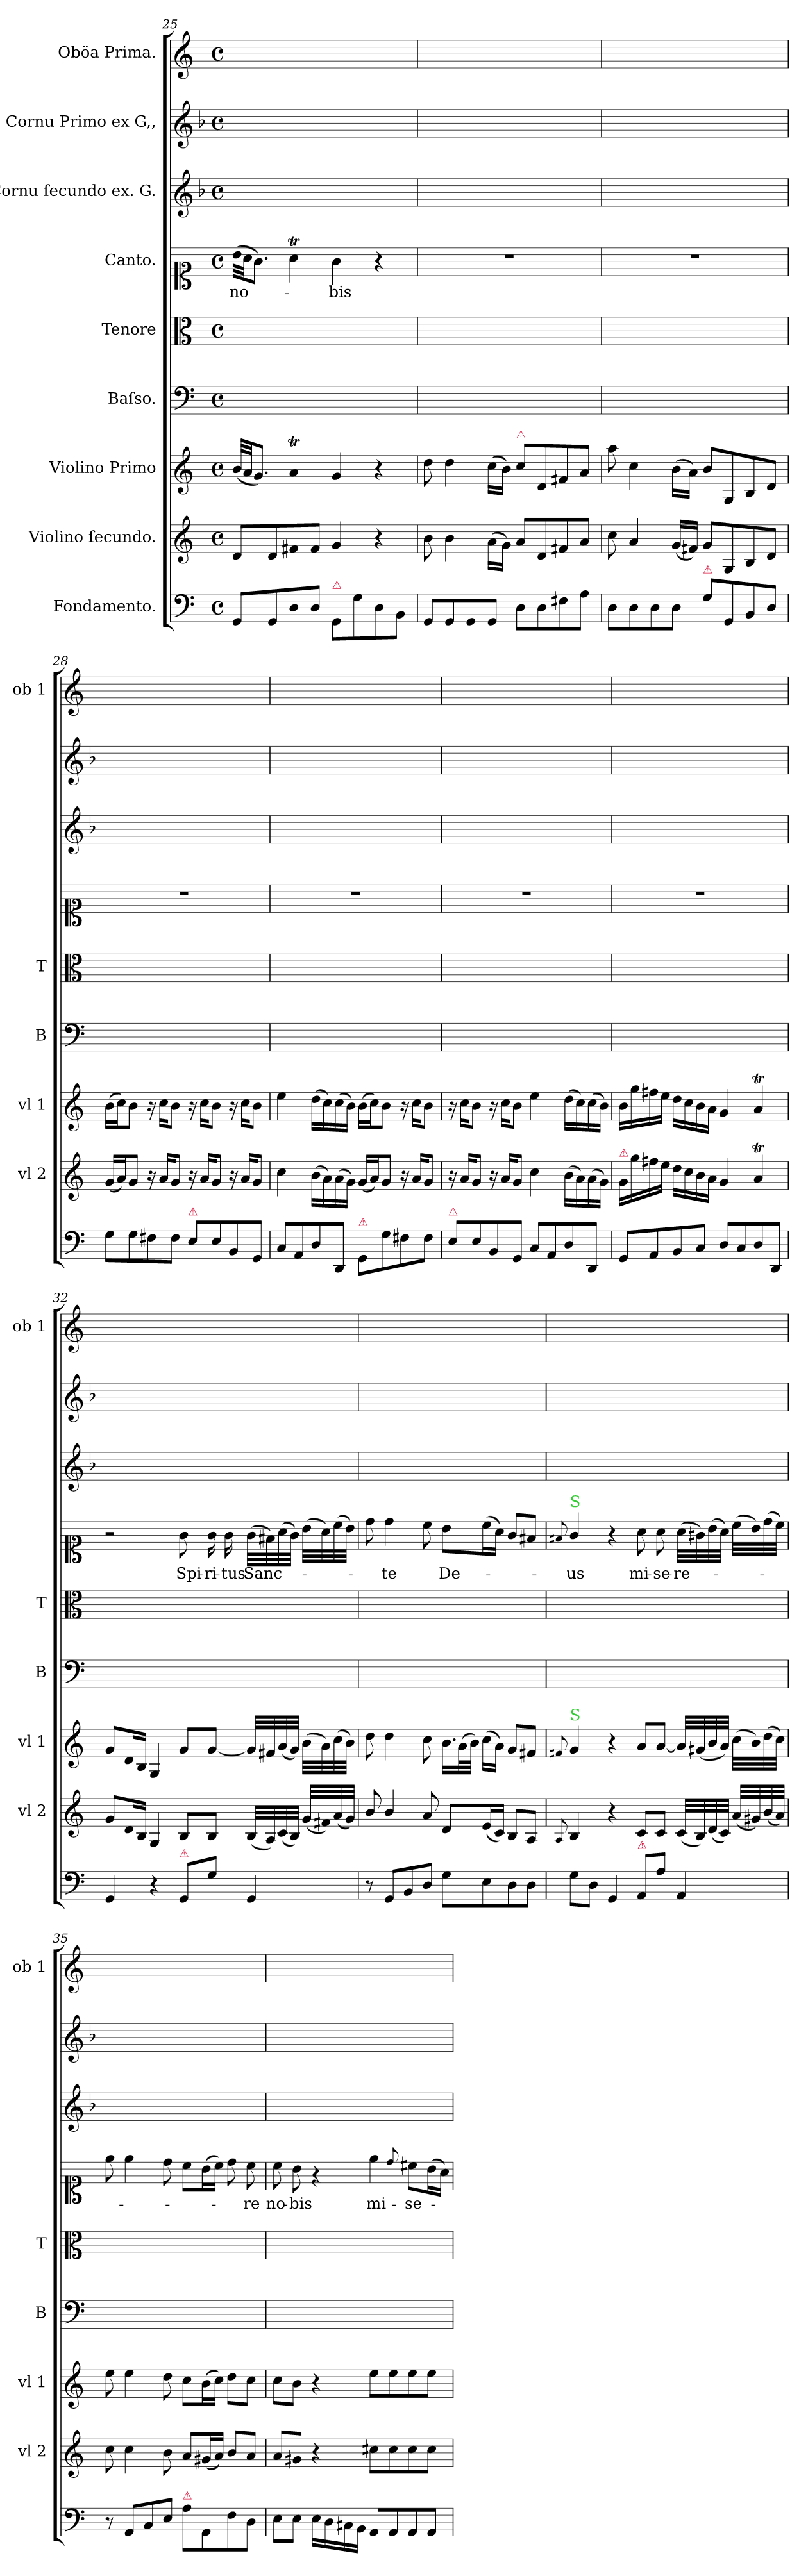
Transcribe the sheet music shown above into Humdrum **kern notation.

**kern	**dynam	**kern	**dynam	**kern	**dynam	**kern	**kern	**kern	**text	**kern	**kern	**kern
*part9	*part9	*part8	*part8	*part7	*part7	*part6	*part5	*part4	*part4	*part3	*part2	*part1
*staff9	*staff9	*staff8	*staff8	*staff7	*staff7	*staff6	*staff5	*staff4	*staff4	*staff3	*staff2	*staff1
*I"Fondamento.	*	*I"Violino ſecundo.	*	*I"Violino Primo	*	*I"Baſso.	*I"Tenore	*I"Canto.	*	*I"Cornu ſecundo ex. G.	*I"Cornu Primo ex G,,	*I"Oböa Prima.
*	*	*I'vl 2	*	*I'vl 1	*	*I'B	*I'T	*	*	*	*	*I'ob 1
*clefF4	*	*clefG2	*	*clefG2	*	*clefF4	*clefC3	*clefC1	*	*clefG2	*clefG2	*clefG2
*	*	*	*	*	*	*	*	*	*	*ITrd3c5	*ITrd3c5	*
*k[]	*	*k[]	*	*k[]	*	*k[]	*k[]	*k[]	*	*k[]	*k[]	*k[]
*C:	*	*C:	*	*C:	*	*C:	*C:	*C:	*	*C:	*C:	*C:
*M4/4	*	*M4/4	*	*M4/4	*	*M4/4	*M4/4	*M4/4	*	*M4/4	*M4/4	*M4/4
*met(c)	*	*met(c)	*	*met(c)	*	*met(c)	*met(c)	*met(c)	*	*met(c)	*met(c)	*met(c)
=25	=25	=25	=25	=25	=25	=25	=25	=25	=25	=25	=25	=25
8GG/L	.	8d/L	.	(32b/LLL	.	1ryy	1ryy	(32b\LLL	no-	1ryy	1ryy	1ryy
.	.	.	.	32a/JJ	.	.	.	32a\JJ	.	.	.	.
.	.	.	.	8.g/J)	.	.	.	8.g\J)	.	.	.	.
8GG/	.	8d/	.	.	.	.	.	.	.	.	.	.
8D/	.	8f#X/	.	4aT/	.	.	.	4aT\	.	.	.	.
8D/J	.	8f#/J	.	.	.	.	.	.	.	.	.	.
!LO:TX:a:color=crimson:t=⚠	!	!	!	!	!	!	!	!	!	!	!	!
8GG/L	.	4g/	.	4g/	.	.	.	4g\	-bis	.	.	.
8G\	.	.	.	.	.	.	.	.	.	.	.	.
8D\	.	4r	.	4r	.	.	.	4r	.	.	.	.
!	!LO:DY:a	!	!	!	!	!	!	!	!	!	!	!
8BB\J	for&colon;	.	.	.	.	.	.	.	.	.	.	.
=26	=26	=26	=26	=26	=26	=26	=26	=26	=26	=26	=26	=26
!	!	!	!LO:DY:a	!	!LO:DY:a	!	!	!	!	!	!	!
8GG/L	.	8b\	for&colon;	8dd\	for	1ryy	1ryy	1r	.	1ryy	1ryy	1ryy
8GG/	.	4b\	.	4dd\	.	.	.	.	.	.	.	.
8GG/	.	.	.	.	.	.	.	.	.	.	.	.
8GG/J	.	(16a\LL	.	(16cc\LL	.	.	.	.	.	.	.	.
.	.	16g\JJ)	.	16b\JJ)	.	.	.	.	.	.	.	.
!	!	!	!	!LO:TX:a:color=crimson:t=⚠	!	!	!	!	!	!	!	!
8D\L	.	8a/L	.	8cc\L	.	.	.	.	.	.	.	.
8D\	.	8d/	.	8d/	.	.	.	.	.	.	.	.
8F#X\	.	8f#X/	.	8f#X/	.	.	.	.	.	.	.	.
8A\J	.	8a/J	.	8a/J	.	.	.	.	.	.	.	.
=27	=27	=27	=27	=27	=27	=27	=27	=27	=27	=27	=27	=27
8D\L	.	8cc\	.	8aa\	.	1ryy	1ryy	1r	.	1ryy	1ryy	1ryy
8D\	.	4a/	.	4cc\	.	.	.	.	.	.	.	.
8D\	.	.	.	.	.	.	.	.	.	.	.	.
8D\J	.	(16g/LL	.	(16b\LL	.	.	.	.	.	.	.	.
.	.	16f#X/JJ)	.	16a\JJ)	.	.	.	.	.	.	.	.
!LO:TX:a:color=crimson:t=⚠	!	!	!	!	!	!	!	!	!	!	!	!
8G\L	.	8g/L	.	8b/L	.	.	.	.	.	.	.	.
8GG/	.	8G/	.	8G/	.	.	.	.	.	.	.	.
8BB/	.	8B/	.	8B/	.	.	.	.	.	.	.	.
8D/J	.	8d/J	.	8d/J	.	.	.	.	.	.	.	.
=28	=28	=28	=28	=28	=28	=28	=28	=28	=28	=28	=28	=28
8G\L	.	(16g/LL	.	(16b\LL	.	1ryy	1ryy	1r	.	1ryy	1ryy	1ryy
.	.	16a/J)	.	16cc\J)	.	.	.	.	.	.	.	.
8G\	.	8g/J	.	8b\J	.	.	.	.	.	.	.	.
8F#X\	.	16r	.	16r	.	.	.	.	.	.	.	.
.	.	16a/KL	.	16cc\KL	.	.	.	.	.	.	.	.
8F#\J	.	8g/J	.	8b\J	.	.	.	.	.	.	.	.
!LO:TX:a:color=crimson:t=⚠	!	!	!	!	!	!	!	!	!	!	!	!
8E\L	.	16r	.	16r	.	.	.	.	.	.	.	.
.	.	16a/KL	.	16cc\KL	.	.	.	.	.	.	.	.
8E\	.	8g/J	.	8b\J	.	.	.	.	.	.	.	.
8BB/	.	16r	.	16r	.	.	.	.	.	.	.	.
.	.	16a/KL	.	16cc\KL	.	.	.	.	.	.	.	.
8GG/J	.	8g/J	.	8b\J	.	.	.	.	.	.	.	.
=29	=29	=29	=29	=29	=29	=29	=29	=29	=29	=29	=29	=29
8C/L	.	4cc\	.	4ee\	.	1ryy	1ryy	1r	.	1ryy	1ryy	1ryy
8AA/	.	.	.	.	.	.	.	.	.	.	.	.
8D/	.	(16b\LL	.	(16dd\LL	.	.	.	.	.	.	.	.
.	.	16a\)	.	16cc\)	.	.	.	.	.	.	.	.
8DD/J	.	(16a\	.	(16cc\	.	.	.	.	.	.	.	.
.	.	16g\JJ)	.	16b\JJ)	.	.	.	.	.	.	.	.
!LO:TX:a:color=crimson:t=⚠	!	!	!	!	!	!	!	!	!	!	!	!
!	!LO:DY:a	!	!LO:DY:a	!	!LO:DY:a	!	!	!	!	!	!	!
8GG/L	pia	(16g/LL	pia&colon;	(16b\LL	pia.	.	.	.	.	.	.	.
.	.	16a/J)	.	16cc\J)	.	.	.	.	.	.	.	.
8G\	.	8g/J	.	8b\J	.	.	.	.	.	.	.	.
8F#X\	.	16r	.	16r	.	.	.	.	.	.	.	.
.	.	16a/KL	.	16cc\KL	.	.	.	.	.	.	.	.
8F#\J	.	8g/J	.	8b\J	.	.	.	.	.	.	.	.
=30	=30	=30	=30	=30	=30	=30	=30	=30	=30	=30	=30	=30
!LO:TX:a:color=crimson:t=⚠	!	!	!	!	!	!	!	!	!	!	!	!
8E\L	.	16r	.	16r	.	1ryy	1ryy	1r	.	1ryy	1ryy	1ryy
.	.	16a/KL	.	16cc\KL	.	.	.	.	.	.	.	.
8E\	.	8g/J	.	8b\J	.	.	.	.	.	.	.	.
8BB/	.	16r	.	16r	.	.	.	.	.	.	.	.
.	.	16a/KL	.	16cc\KL	.	.	.	.	.	.	.	.
8GG/J	.	8g/J	.	8b\J	.	.	.	.	.	.	.	.
8C/L	.	4cc\	.	4ee\	.	.	.	.	.	.	.	.
8AA/	.	.	.	.	.	.	.	.	.	.	.	.
8D/	.	(16b\LL	.	(16dd\LL	.	.	.	.	.	.	.	.
.	.	16a\)	.	16cc\)	.	.	.	.	.	.	.	.
8DD/J	.	(16a\	.	(16cc\	.	.	.	.	.	.	.	.
.	.	16g\JJ)	.	16b\JJ)	.	.	.	.	.	.	.	.
=31	=31	=31	=31	=31	=31	=31	=31	=31	=31	=31	=31	=31
!	!	!LO:TX:a:color=crimson:t=⚠	!	!	!	!	!	!	!	!	!	!
!	!LO:DY:a	!	!LO:DY:a	!	!LO:DY:a	!	!	!	!	!	!	!
8GG/L	for	16g/LL	for	16b\LL	for	1ryy	1ryy	1r	.	1ryy	1ryy	1ryy
.	.	16gg\	.	16gg\	.	.	.	.	.	.	.	.
8AA/	.	16ff#X\	.	16ff#X\	.	.	.	.	.	.	.	.
.	.	16ee\JJ	.	16ee\JJ	.	.	.	.	.	.	.	.
8BB/	.	16dd\LL	.	16dd\LL	.	.	.	.	.	.	.	.
.	.	16cc\	.	16cc\	.	.	.	.	.	.	.	.
8C/J	.	16b\	.	16b\	.	.	.	.	.	.	.	.
.	.	16a\JJ	.	16a\JJ	.	.	.	.	.	.	.	.
8D/L	.	4g/	.	4g/	.	.	.	.	.	.	.	.
8C/	.	.	.	.	.	.	.	.	.	.	.	.
8D/	.	4aT/	.	4aT/	.	.	.	.	.	.	.	.
8DD/J	.	.	.	.	.	.	.	.	.	.	.	.
=32	=32	=32	=32	=32	=32	=32	=32	=32	=32	=32	=32	=32
4GG/	.	8g/L	.	8g/L	.	1ryy	1ryy	2r	.	1ryy	1ryy	1ryy
.	.	16d/L	.	16d/L	.	.	.	.	.	.	.	.
.	.	16B/JJ	.	16B/JJ	.	.	.	.	.	.	.	.
4r	.	4G/	.	4G/	.	.	.	.	.	.	.	.
!LO:TX:a:color=crimson:t=⚠	!	!	!	!	!	!	!	!	!	!	!	!
!	!LO:DY:a	!	!LO:DY:a	!	!LO:DY:a	!	!	!	!	!	!	!
8GG/L	pia.	8B/L	pia&colon;	8g/L	pia.	.	.	8g\	Spi-	.	.	.
8G\J	.	8B/J	.	[8g/J	.	.	.	16g\	-ri-	.	.	.
.	.	.	.	.	.	.	.	16g\	-tus	.	.	.
4GG/	.	(32B/LLL	.	32g/LLL]	.	.	.	(32g\LLL	Sanc-	.	.	.
.	.	32A/)	.	32f#X/	.	.	.	32f#X\)	.	.	.	.
.	.	(32c/	.	(32a/	.	.	.	(32a\	.	.	.	.
.	.	32B/JJJ)	.	32g/JJJ)	.	.	.	32g\JJJ)	.	.	.	.
.	.	(32g/LLL	.	(32b\LLL	.	.	.	(32b\LLL	.	.	.	.
.	.	32f#X/)	.	32a\)	.	.	.	32a\)	.	.	.	.
.	.	(32a/	.	(32cc\	.	.	.	(32cc\	.	.	.	.
.	.	32g/JJJ)	.	32b\JJJ)	.	.	.	32b\JJJ)	.	.	.	.
=33	=33	=33	=33	=33	=33	=33	=33	=33	=33	=33	=33	=33
8r	.	8b/	.	8dd\	.	1ryy	1ryy	8dd\	.	1ryy	1ryy	1ryy
8GG/L	.	4b/	.	4dd\	.	.	.	4dd\	-te	.	.	.
8BB/	.	.	.	.	.	.	.	.	.	.	.	.
8D/J	.	8a/	.	8cc\	.	.	.	8cc\	.	.	.	.
8G\L	.	8d/L	.	16.b\LL	.	.	.	8b\L	De-	.	.	.
!	!	!	!	!LO:N:vis=32	!	!	!	!	!	!	!	!
.	.	.	.	(64a\L	.	.	.	.	.	.	.	.
!	!	!	!	!LO:N:vis=32	!	!	!	!	!	!	!	!
.	.	.	.	64b\JJJ)	.	.	.	.	.	.	.	.
8E\	.	(16e/L	.	(16cc\LL	.	.	.	(16cc\L	.	.	.	.
.	.	16c/JJ)	.	16a\JJ)	.	.	.	16a\JJ)	.	.	.	.
8D\	.	8B/L	.	8g/L	.	.	.	8g/L	.	.	.	.
8D\J	.	8A/J	.	8f#X/J	.	.	.	8f#X/J	.	.	.	.
=34	=34	=34	=34	=34	=34	=34	=34	=34	=34	=34	=34	=34
.	.	8qqA/	.	8qqf#X/	.	.	.	8qqf#X/	.	.	.	.
!	!	!	!	!	!	!	!	!LO:TX:a:color=limegreen:t=S	!	!	!	!
!	!	!	!	!LO:TX:a:color=limegreen:t=S	!	!	!	!	!	!	!	!
8G\L	.	4B/	.	4g/	.	1ryy	1ryy	4g/	-us	1ryy	1ryy	1ryy
8D\J	.	.	.	.	.	.	.	.	.	.	.	.
4GG/	.	4r	.	4r	.	.	.	4r	.	.	.	.
!LO:TX:a:color=crimson:t=⚠	!	!	!	!	!	!	!	!	!	!	!	!
8AA/L	.	8c/L	.	8a/L	.	.	.	8a\	mi-	.	.	.
8A\J	.	8c/J	.	[8a/J	.	.	.	8a\	-se-	.	.	.
4AA/	.	(32c/LLL	.	32a/LLL]	.	.	.	(32a\LLL	-re-	.	.	.
.	.	32B/)	.	(32g#X/	.	.	.	32g#X\)	.	.	.	.
.	.	(32d/	.	32b/	.	.	.	(32b\	.	.	.	.
.	.	32c/JJJ)	.	32a/JJJ)	.	.	.	32a\JJJ)	.	.	.	.
.	.	(32a/LLL	.	(32cc\LLL	.	.	.	(32cc\LLL	.	.	.	.
.	.	32g#X/)	.	32b\)	.	.	.	32b\)	.	.	.	.
.	.	(32b/	.	(32dd\	.	.	.	(32dd\	.	.	.	.
.	.	32a/JJJ)	.	32cc\JJJ)	.	.	.	32cc\JJJ)	.	.	.	.
=35	=35	=35	=35	=35	=35	=35	=35	=35	=35	=35	=35	=35
8r	.	8cc\	.	8ee\	.	1ryy	1ryy	8ee\	.	1ryy	1ryy	1ryy
8AA/L	.	4cc\	.	4ee\	.	.	.	4ee\	.	.	.	.
8C/	.	.	.	.	.	.	.	.	.	.	.	.
8E/J	.	8b\	.	8dd\	.	.	.	8dd\	.	.	.	.
!LO:TX:a:color=crimson:t=⚠	!	!	!	!	!	!	!	!	!	!	!	!
8A\L	.	8a/L	.	8cc\L	.	.	.	8cc\L	.	.	.	.
8AA/	.	(16g#X/L	.	(16b\L	.	.	.	(16b\L	.	.	.	.
.	.	16a/JJ)	.	16cc\JJ)	.	.	.	16cc\JJ)	.	.	.	.
8F\	.	8b/L	.	8dd\L	.	.	.	8dd\	.	.	.	.
8D\J	.	8a/J	.	8cc\J	.	.	.	8cc\	-re	.	.	.
=36	=36	=36	=36	=36	=36	=36	=36	=36	=36	=36	=36	=36
8E\L	.	8a/L	.	8cc\L	.	1ryy	1ryy	8cc\	no-	1ryy	1ryy	1ryy
8E\J	.	8g#X/J	.	8b\J	.	.	.	8b\	-bis	.	.	.
16E\LL	.	4r	.	4r	.	.	.	4r	.	.	.	.
16D\	.	.	.	.	.	.	.	.	.	.	.	.
16C#X\	.	.	.	.	.	.	.	.	.	.	.	.
16BB\JJ	.	.	.	.	.	.	.	.	.	.	.	.
8AA/L	.	8cc#X\L	.	8ee\L	.	.	.	4ee\	mi-	.	.	.
8AA/	.	8cc#\	.	8ee\	.	.	.	.	.	.	.	.
.	.	.	.	.	.	.	.	8qqdd/	.	.	.	.
8AA/	.	8cc#\	.	8ee\	.	.	.	8cc#X\L	-se-	.	.	.
8AA/J	.	8cc#\J	.	8ee\J	.	.	.	(16b\L	.	.	.	.
.	.	.	.	.	.	.	.	16a\JJ)	.	.	.	.
=	=	=	=	=	=	=	=	=	=	=	=	=
*-	*-	*-	*-	*-	*-	*-	*-	*-	*-	*-	*-	*-
